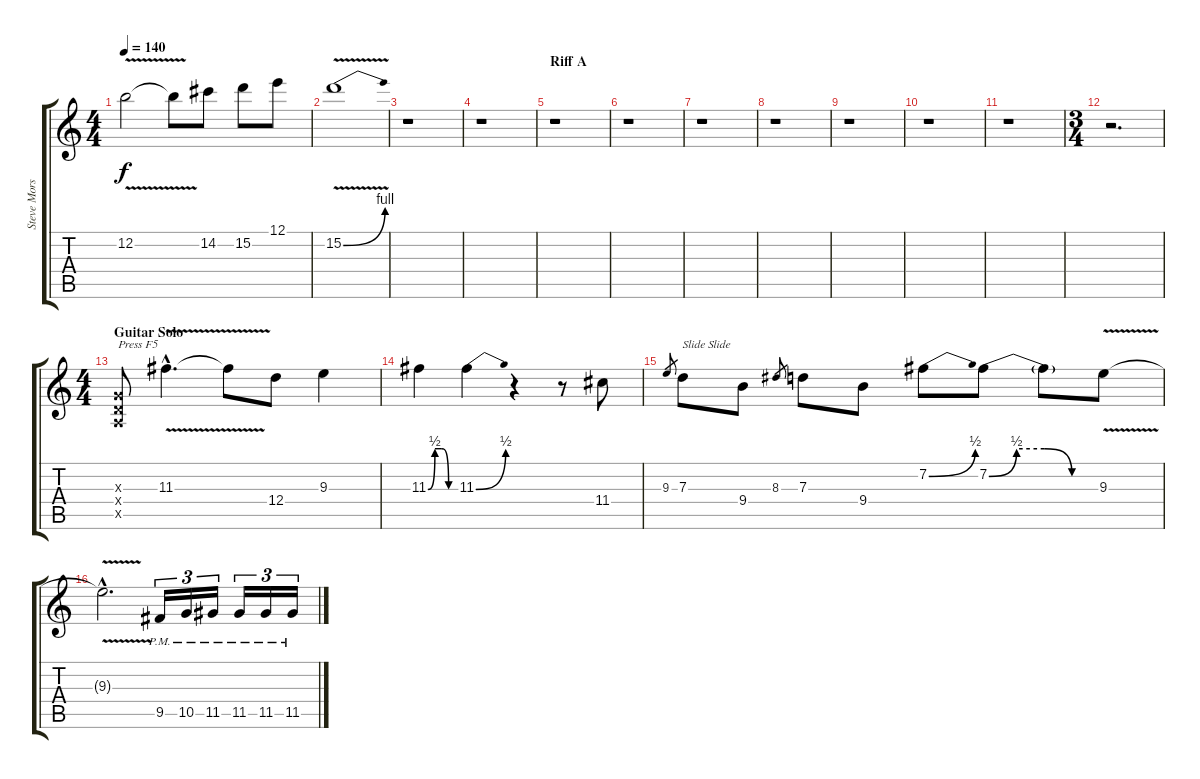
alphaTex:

\track ("Steve Morse Guitar Lead I" "Steve Mors") {instrument overdrivenguitar}
\staff {score tabs}
\tuning (E4 B3 G3 D3 A2 E2) {hide}
\ts (4 4)
\tempo 140
\clef g2
\ks c
12.2{v}.2{dy f} 12.2{t}.8 14.2.8 15.2.8 12.1.8 |
15.2{be (bend 0 0 60 4) v}.1 |
r.1 |
r.1 |
\section ("" "Riff A")
r.1 |
r.1 |
r.1 |
r.1 |
r.1 |
r.1 |
r.1 |
\ts (3 4)
r.2{d} |
\ts (4 4)
\section ("" "Guitar Solo")
(0.3{x} 0.4{x} 0.5{x}).8{txt "Press F5" balance 8} 11.3{v hac}.4{d} 11.3{t}.8 12.4.8 9.3.4 |
11.3{be (custom 0 0 15 2 30 2 45 0 60 0)}.4 11.3{be (bend 0 0 60 2)}.4 r.4 r.8 11.4.8 |
9.3.8{gr} 7.3.8{txt "Slide Slide"} 9.4.8 8.3.8{gr} 7.3.8 9.4.8 7.2{be (bend 0 0 60 2)}.8 7.2{be (custom 0 0 15 2 30 2 45 0 60 0)}.8 7.2{t}.8 9.3{v}.8 |
9.3{hac t}.2{d} 9.5{pm}.16{tu (3 2)} 10.5{pm}.16{tu (3 2)} 11.5{pm}.16{tu (3 2)} 11.5{pm}.16{tu (3 2)} 11.5{pm}.16{tu (3 2)} 11.5{pm}.16{tu (3 2)}
